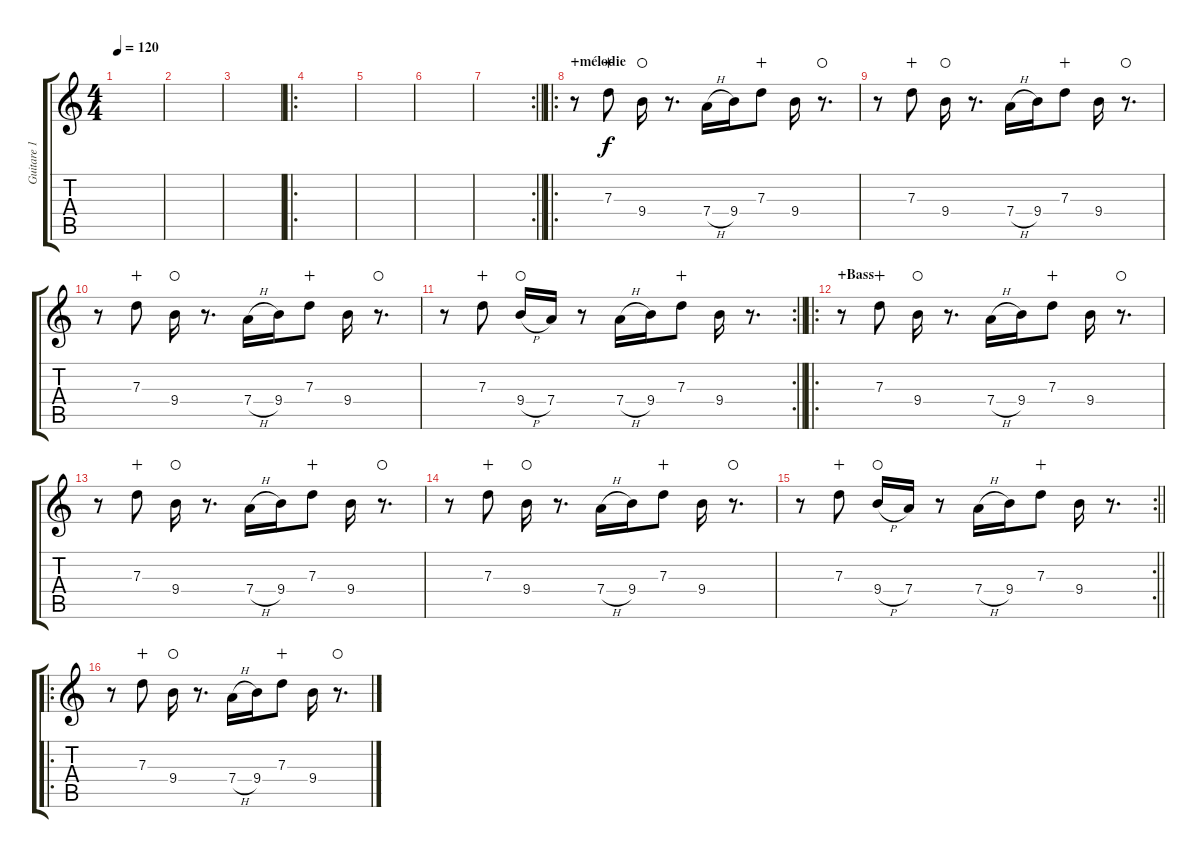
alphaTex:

\track ("Guitare 1" "Guitare 1") {instrument distortionguitar}
\staff {score tabs}
\tuning (E4 B3 G3 D3 A2 E2) {hide}
\ts (4 4)
\tempo 120
\clef g2
\ks c
|
|
|
\ro
|
|
|
\rc 2
\barLineRight lightlight
|
\ro
\section ("" "+mélodie")
r.8 7.3.8{wahc} 9.4.16{waho} r.8{d} 7.4{h}.16 9.4.16 7.3.8{wahc} 9.4.16 r.8{d waho} |
r.8 7.3.8{wahc} 9.4.16{waho} r.8{d} 7.4{h}.16 9.4.16 7.3.8{wahc} 9.4.16 r.8{d waho} |
r.8 7.3.8{wahc} 9.4.16{waho} r.8{d} 7.4{h}.16 9.4.16 7.3.8{wahc} 9.4.16 r.8{d waho} |
\rc 2
\barLineRight lightlight
r.8 7.3.8{wahc} 9.4{h}.16{waho} 7.4.16 r.8 7.4{h}.16 9.4.16 7.3.8{wahc} 9.4.16 r.8{d} |
\ro
\section ("" "+Bass")
r.8 7.3.8{wahc} 9.4.16{waho} r.8{d} 7.4{h}.16 9.4.16 7.3.8{wahc} 9.4.16 r.8{d waho} |
r.8 7.3.8{wahc} 9.4.16{waho} r.8{d} 7.4{h}.16 9.4.16 7.3.8{wahc} 9.4.16 r.8{d waho} |
r.8 7.3.8{wahc} 9.4.16{waho} r.8{d} 7.4{h}.16 9.4.16 7.3.8{wahc} 9.4.16 r.8{d waho} |
\rc 2
\barLineRight lightlight
r.8 7.3.8{wahc} 9.4{h}.16{waho} 7.4.16 r.8 7.4{h}.16 9.4.16 7.3.8{wahc} 9.4.16 r.8{d} |
\ro
r.8 7.3.8{wahc} 9.4.16{waho} r.8{d} 7.4{h}.16 9.4.16 7.3.8{wahc} 9.4.16 r.8{d waho}
